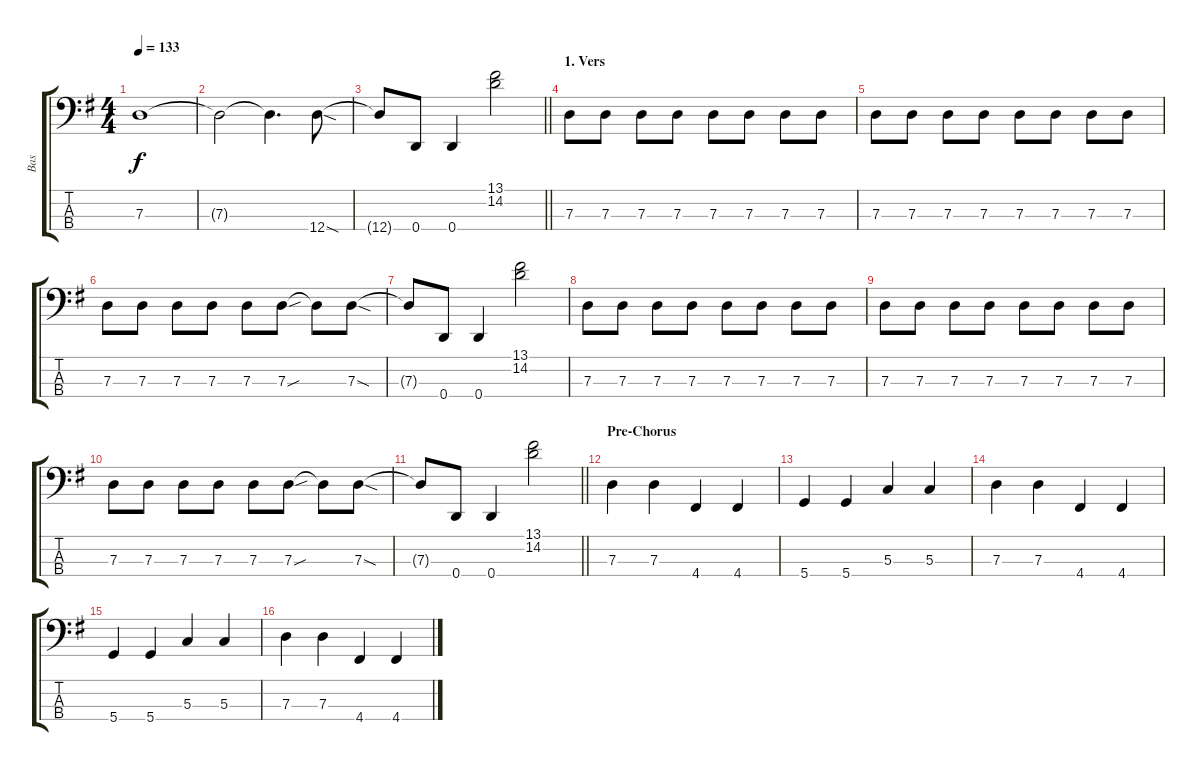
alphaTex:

\track ("Bas" "Bas") {instrument electricbasspick}
\staff {score tabs}
\tuning (F2 C2 G1 D1) {hide}
\ts (4 4)
\tempo 133
\clef f4
\ks eminor
7.3{t}.1{dy f} |
7.3{t}.2 7.3{t}.4{d} 12.4{sod}.8 |
\barLineRight lightlight
12.4{t}.8 0.4.8 0.4.4 (13.1 14.2).2 |
\section ("" "1. Vers")
7.3.8 7.3.8 7.3.8 7.3.8 7.3.8 7.3.8 7.3.8 7.3.8 |
7.3.8 7.3.8 7.3.8 7.3.8 7.3.8 7.3.8 7.3.8 7.3.8 |
7.3.8 7.3.8 7.3.8 7.3.8 7.3.8 7.3{sou}.8 7.3{t}.8 7.3{sod}.8 |
7.3{t}.8 0.4.8 0.4.4 (13.1 14.2).2 |
7.3.8 7.3.8 7.3.8 7.3.8 7.3.8 7.3.8 7.3.8 7.3.8 |
7.3.8 7.3.8 7.3.8 7.3.8 7.3.8 7.3.8 7.3.8 7.3.8 |
7.3.8 7.3.8 7.3.8 7.3.8 7.3.8 7.3{sou}.8 7.3{t}.8 7.3{sod}.8 |
\barLineRight lightlight
7.3{t}.8 0.4.8 0.4.4 (13.1 14.2).2 |
\section ("" "Pre-Chorus")
7.3.4 7.3.4 4.4.4 4.4.4 |
5.4.4 5.4.4 5.3.4 5.3.4 |
7.3.4 7.3.4 4.4.4 4.4.4 |
5.4.4 5.4.4 5.3.4 5.3.4 |
7.3.4 7.3.4 4.4.4 4.4.4
